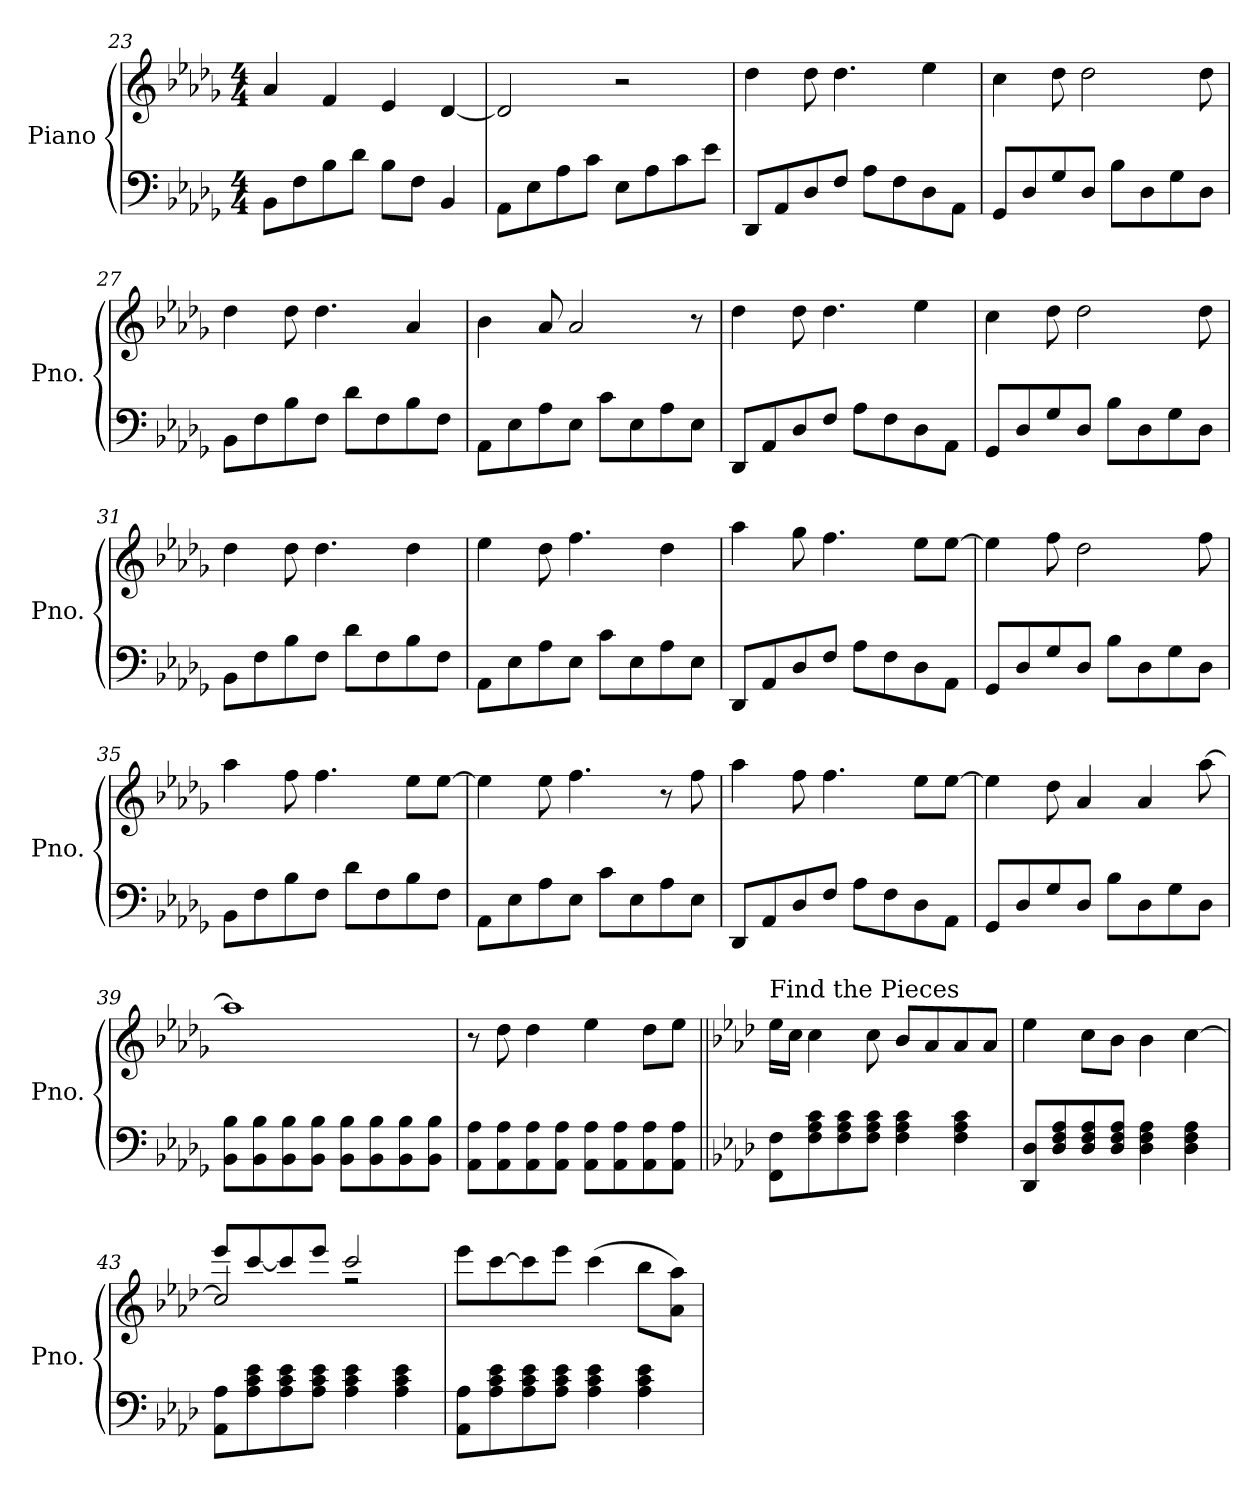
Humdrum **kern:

**kern	**kern
*part1	*part1
*staff2	*staff1
*I"Piano	*
*I'Pno.	*
*clefF4	*clefG2
*k[b-e-a-d-g-]	*k[b-e-a-d-g-]
*M4/4	*M4/4
=23	=23
8BB-\L	4a-/
8F\	.
8B-\	4f/
8d-\J	.
8B-\L	4e-/
8F\J	.
4BB-/	[4d-/
=24	=24
8AA-\L	2d-/]
8E-\	.
8A-\	.
8c\J	.
8E-\L	2r
8A-\	.
8c\	.
8e-\J	.
=25	=25
8DD-/L	4dd-\
8AA-/	.
8D-/	8dd-\
8F/J	4.dd-\
8A-\L	.
8F\	.
8D-\	4ee-\
8AA-\J	.
!!LO:PB:g=z
=26	=26
8GG-/L	4cc\
8D-/	.
8G-/	8dd-\
8D-/J	2dd-\
8B-\L	.
8D-\	.
8G-\	.
8D-\J	8dd-\
=27	=27
8BB-\L	4dd-\
8F\	.
8B-\	8dd-\
8F\J	4.dd-\
8d-\L	.
8F\	.
8B-\	4a-/
8F\J	.
=28	=28
8AA-\L	4b-\
8E-\	.
8A-\	8a-/
8E-\J	2a-/
8c\L	.
8E-\	.
8A-\	.
8E-\J	8r
=29	=29
8DD-/L	4dd-\
8AA-/	.
8D-/	8dd-\
8F/J	4.dd-\
8A-\L	.
8F\	.
8D-\	4ee-\
8AA-\J	.
=30	=30
8GG-/L	4cc\
8D-/	.
8G-/	8dd-\
8D-/J	2dd-\
8B-\L	.
8D-\	.
8G-\	.
8D-\J	8dd-\
!!LO:LB:g=z
=31	=31
8BB-\L	4dd-\
8F\	.
8B-\	8dd-\
8F\J	4.dd-\
8d-\L	.
8F\	.
8B-\	4dd-\
8F\J	.
=32	=32
8AA-\L	4ee-\
8E-\	.
8A-\	8dd-\
8E-\J	4.ff\
8c\L	.
8E-\	.
8A-\	4dd-\
8E-\J	.
=33	=33
8DD-/L	4aa-\
8AA-/	.
8D-/	8gg-\
8F/J	4.ff\
8A-\L	.
8F\	.
8D-\	8ee-\L
8AA-\J	[8ee-\J
=34	=34
8GG-/L	4ee-\]
8D-/	.
8G-/	8ff\
8D-/J	2dd-\
8B-\L	.
8D-\	.
8G-\	.
8D-\J	8ff\
=35	=35
8BB-\L	4aa-\
8F\	.
8B-\	8ff\
8F\J	4.ff\
8d-\L	.
8F\	.
8B-\	8ee-\L
8F\J	[8ee-\J
!!LO:LB:g=z
=36	=36
8AA-\L	4ee-\]
8E-\	.
8A-\	8ee-\
8E-\J	4.ff\
8c\L	.
8E-\	.
8A-\	8r
8E-\J	8ff\
=37	=37
8DD-/L	4aa-\
8AA-/	.
8D-/	8ff\
8F/J	4.ff\
8A-\L	.
8F\	.
8D-\	8ee-\L
8AA-\J	[8ee-\J
=38	=38
8GG-/L	4ee-\]
8D-/	.
8G-/	8dd-\
8D-/J	4a-/
8B-\L	.
8D-\	4a-/
8G-\	.
8D-\J	[8aa-\
=39	=39
8BB-\ 8B-\L	1aa-]
8BB-\ 8B-\	.
8BB-\ 8B-\	.
8BB-\ 8B-\J	.
8BB-\ 8B-\L	.
8BB-\ 8B-\	.
8BB-\ 8B-\	.
8BB-\ 8B-\J	.
=40	=40
8AA-\ 8A-\L	8r
8AA-\ 8A-\	8dd-\
8AA-\ 8A-\	4dd-\
8AA-\ 8A-\J	.
8AA-\ 8A-\L	4ee-\
8AA-\ 8A-\	.
8AA-\ 8A-\	8dd-\L
8AA-\ 8A-\J	8ee-\J
!!LO:LB:g=z
=41||	=41||
*k[b-e-a-d-]	*k[b-e-a-d-]
!	!LO:TX:a:t=Find the Pieces
8FF\ 8F\L	16ee-\LL
.	16cc\JJ
8F\ 8A-\ 8c\	4cc\
8F\ 8A-\ 8c\	.
8F\ 8A-\ 8c\J	8cc\
4F\ 4A-\ 4c\	8b-/L
.	8a-/
4F\ 4A-\ 4c\	8a-/
.	8a-/J
=42	=42
8DD-/ 8D-/L	4ee-\
8D-/ 8F/ 8A-/	.
8D-/ 8F/ 8A-/	8cc\L
8D-/ 8F/ 8A-/J	8b-\J
4D-\ 4F\ 4A-\	4b-\
4D-\ 4F\ 4A-\	[4cc\
=43	=43
*	*^
8AA-\ 8A-\L	2cc/]	8eee-/L
8A-\ 8c\ 8e-\	.	[8ccc/
8A-\ 8c\ 8e-\	.	8ccc/]
8A-\ 8c\ 8e-\J	.	8eee-/J
4A-\ 4c\ 4e-\	2ccc/	2rff
4A-\ 4c\ 4e-\	.	.
*	*v	*v
=44	=44
8AA-\ 8A-\L	8eee-\L
8A-\ 8c\ 8e-\	[8ccc\
8A-\ 8c\ 8e-\	8ccc\]
8A-\ 8c\ 8e-\J	8eee-\J
4A-\ 4c\ 4e-\	(4ccc\
4A-\ 4c\ 4e-\	8bb-\L
.	8a-\ 8aa-\J)
=	=
*-	*-
